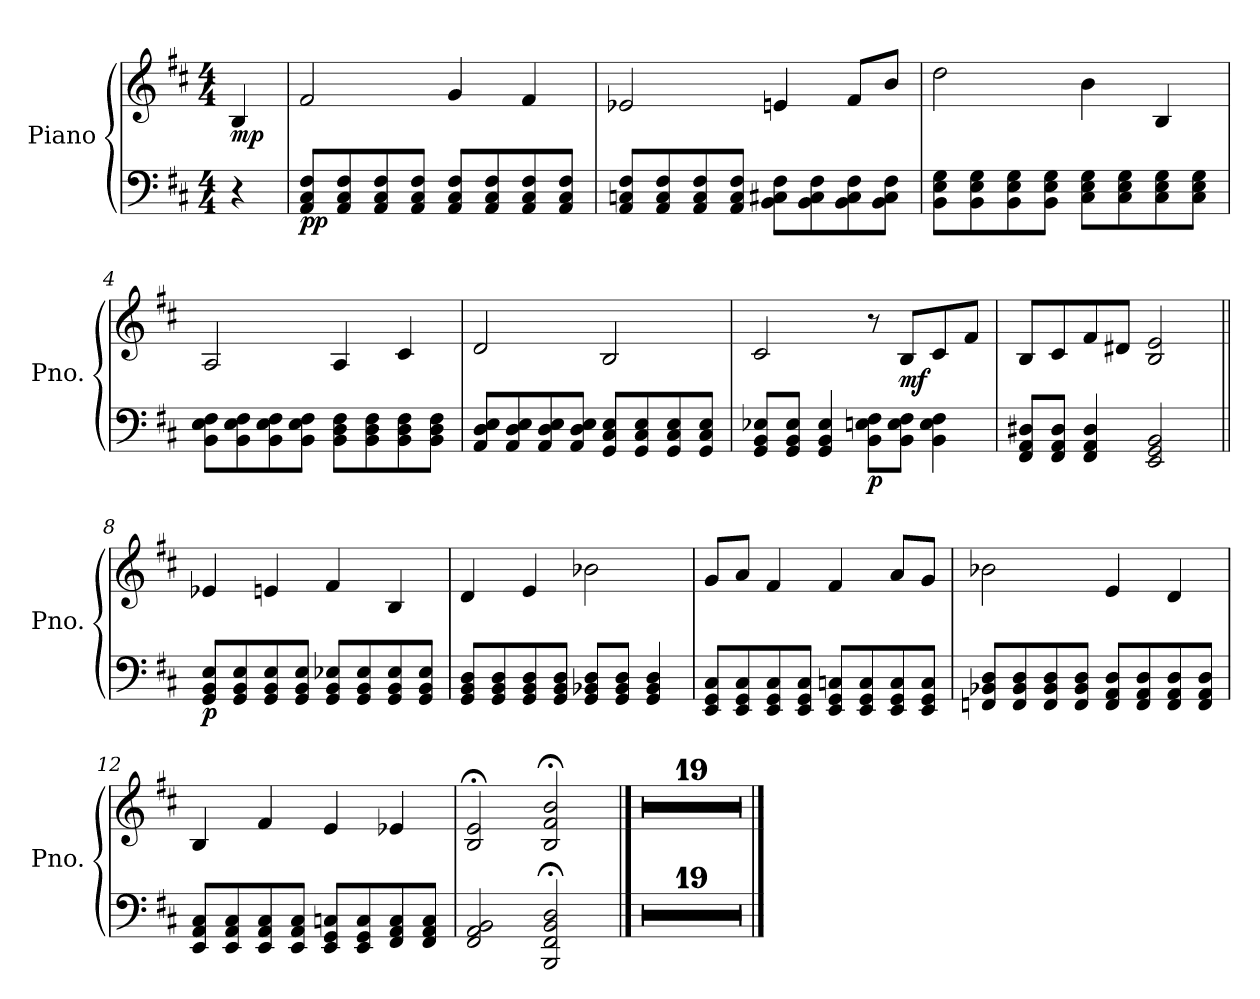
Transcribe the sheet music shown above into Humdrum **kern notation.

**kern	**kern	**dynam
*part1	*part1	*part1
*staff2	*staff1	*staff1/2
*I"Piano	*	*
*I'Pno.	*	*
*clefF4	*clefG2	*
*k[f#c#]	*k[f#c#]	*
*M4/4	*M4/4	*
*MM36	*MM36	*
=	=	=
!	!	!LO:DY:b
4r	4B/	mp
=1	=1	=1
!	!	!LO:DY:b=2
8AA/ 8C#/ 8F#/L	2f#/	pp
8AA/ 8C#/ 8F#/	.	.
8AA/ 8C#/ 8F#/	.	.
8AA/ 8C#/ 8F#/J	.	.
8AA/ 8C#/ 8F#/L	4g/	.
8AA/ 8C#/ 8F#/	.	.
8AA/ 8C#/ 8F#/	4f#/	.
8AA/ 8C#/ 8F#/J	.	.
=2	=2	=2
8AA/ 8Cn/ 8F#/L	2e-X/	.
8AA/ 8C/ 8F#/	.	.
8AA/ 8C/ 8F#/	.	.
8AA/ 8C/ 8F#/J	.	.
8BB\ 8C#X\ 8F#\L	4en/	.
8BB\ 8C#\ 8F#\	.	.
8BB\ 8C#\ 8F#\	8f#/L	.
8BB\ 8C#\ 8F#\J	8b/J	.
=3	=3	=3
8BB\ 8E\ 8G\L	2dd\	.
8BB\ 8E\ 8G\	.	.
8BB\ 8E\ 8G\	.	.
8BB\ 8E\ 8G\J	.	.
8C#\ 8E\ 8G\L	4b\	.
8C#\ 8E\ 8G\	.	.
8C#\ 8E\ 8G\	4B/	.
8C#\ 8E\ 8G\J	.	.
=4	=4	=4
8BB\ 8E\ 8F#\L	2A/	.
8BB\ 8E\ 8F#\	.	.
8BB\ 8E\ 8F#\	.	.
8BB\ 8E\ 8F#\J	.	.
8BB\ 8D\ 8F#\L	4A/	.
8BB\ 8D\ 8F#\	.	.
8BB\ 8D\ 8F#\	4c#/	.
8BB\ 8D\ 8F#\J	.	.
!!LO:LB:g=z
=5	=5	=5
8AA/ 8D/ 8E/L	2d/	.
8AA/ 8D/ 8E/	.	.
8AA/ 8D/ 8E/	.	.
8AA/ 8D/ 8E/J	.	.
8GG/ 8C#/ 8E/L	2B/	.
8GG/ 8C#/ 8E/	.	.
8GG/ 8C#/ 8E/	.	.
8GG/ 8C#/ 8E/J	.	.
=6	=6	=6
8GG/ 8BB/ 8E-X/L	2c#/	.
8GG/ 8BB/ 8E-/J	.	.
4GG/ 4BB/ 4E-/	.	.
!	!	!LO:DY:b=2
8BB\ 8En\ 8F#\L	8r	p
!	!	!LO:DY:b
8BB\ 8E\ 8F#\J	8B/L	mf
4BB\ 4E\ 4F#\	8c#/	.
.	8f#/J	.
=7	=7	=7
8FF#/ 8AA/ 8D#X/L	8B/L	.
8FF#/ 8AA/ 8D#/J	8c#/	.
4FF#/ 4AA/ 4D#/	8f#/	.
.	8d#X/J	.
!	!	!LO:DY:b=2
!	!	!LO:DY:n=1:b
2EE/ 2GG/ 2BB/	2B/ 2e/	mp mp
=8||	=8||	=8||
!	!	!LO:DY:b=2
8GG/ 8BB/ 8E/L	4e-X/	p
8GG/ 8BB/ 8E/	.	.
8GG/ 8BB/ 8E/	4en/	.
8GG/ 8BB/ 8E/J	.	.
8GG/ 8BB/ 8E-X/L	4f#/	.
8GG/ 8BB/ 8E-/	.	.
8GG/ 8BB/ 8E-/	4B/	.
8GG/ 8BB/ 8E-/J	.	.
=9	=9	=9
8GG/ 8BB/ 8D/L	4d/	.
8GG/ 8BB/ 8D/	.	.
8GG/ 8BB/ 8D/	4e/	.
8GG/ 8BB/ 8D/J	.	.
8GG/ 8BB-X/ 8D/L	2b-X\	.
8GG/ 8BB-/ 8D/J	.	.
4GG/ 4BB-/ 4D/	.	.
!!LO:LB:g=z
=10	=10	=10
8EE/ 8GG/ 8C#/L	8g/L	.
8EE/ 8GG/ 8C#/	8a/J	.
8EE/ 8GG/ 8C#/	4f#/	.
8EE/ 8GG/ 8C#/J	.	.
8EE/ 8GG/ 8Cn/L	4f#/	.
8EE/ 8GG/ 8C/	.	.
8EE/ 8GG/ 8C/	8a/L	.
8EE/ 8GG/ 8C/J	8g/J	.
=11	=11	=11
8FFn/ 8BB-X/ 8D/L	2b-X\	.
8FF/ 8BB-/ 8D/	.	.
8FF/ 8BB-/ 8D/	.	.
8FF/ 8BB-/ 8D/J	.	.
8FF/ 8AA/ 8D/L	4e/	.
8FF/ 8AA/ 8D/	.	.
8FF/ 8AA/ 8D/	4d/	.
8FF/ 8AA/ 8D/J	.	.
=12	=12	=12
8EE/ 8AA/ 8C#/L	4B/	.
8EE/ 8AA/ 8C#/	.	.
8EE/ 8AA/ 8C#/	4f#/	.
8EE/ 8AA/ 8C#/J	.	.
8EE/ 8GG/ 8Cn/L	4e/	.
8EE/ 8GG/ 8C/	.	.
8FF#/ 8AA/ 8C/	4e-X/	.
8FF#/ 8AA/ 8C/J	.	.
=13	=13	=13
2FF#/ 2AA/ 2BB/	2B/;< 2e/;<	.
2BBB/;< 2FF#/;< 2BB/;< 2D/;<	2B/;< 2f#/;< 2b/;<	.
==14	==14	==14
1r	1r	.
=15	=15	=15
1r	1r	.
=16	=16	=16
1r	1r	.
=17	=17	=17
1r	1r	.
=18	=18	=18
1r	1r	.
=19	=19	=19
1r	1r	.
=20	=20	=20
1r	1r	.
=21	=21	=21
1r	1r	.
=22	=22	=22
1r	1r	.
=23	=23	=23
1r	1r	.
=24	=24	=24
1r	1r	.
=25	=25	=25
1r	1r	.
=26	=26	=26
1r	1r	.
=27	=27	=27
1r	1r	.
=28	=28	=28
1r	1r	.
=29	=29	=29
1r	1r	.
=30	=30	=30
1r	1r	.
=31	=31	=31
1r	1r	.
=32	=32	=32
1r	1r	.
==	==	==
*-	*-	*-
